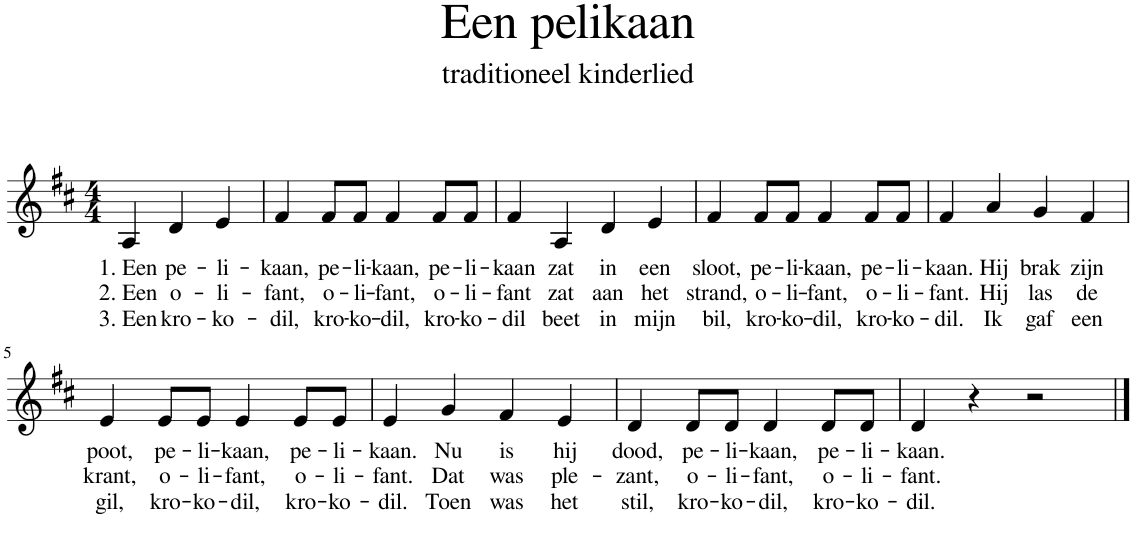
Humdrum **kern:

**kern	**text	**text	**text
*part1	*part1	*part1	*part1
*staff1	*staff1	*staff1	*staff1
*I"Piano	*	*	*
*I'Pno.	*	*	*
*clefG2	*	*	*
*k[f#c#]	*	*	*
*M4/4	*	*	*
=	=	=	=
!	!LO:LY:b	!LO:LY:b	!LO:LY:b
4A/	1. Een	2. Een	3. Een
!	!LO:LY:b	!LO:LY:b	!LO:LY:b
4d/	pe-	o-	kro-
!	!LO:LY:b	!LO:LY:b	!LO:LY:b
4e/	-li-	-li-	-ko-
=1	=1	=1	=1
!	!LO:LY:b	!LO:LY:b	!LO:LY:b
4f#/	-kaan,	-fant,	-dil,
!	!LO:LY:b	!LO:LY:b	!LO:LY:b
8f#/L	pe-	o-	kro-
!	!LO:LY:b	!LO:LY:b	!LO:LY:b
8f#/J	-li-	-li-	-ko-
!	!LO:LY:b	!LO:LY:b	!LO:LY:b
4f#/	-kaan,	-fant,	-dil,
!	!LO:LY:b	!LO:LY:b	!LO:LY:b
8f#/L	pe-	o-	kro-
!	!LO:LY:b	!LO:LY:b	!LO:LY:b
8f#/J	-li-	-li-	-ko-
=2	=2	=2	=2
!	!LO:LY:b	!LO:LY:b	!LO:LY:b
4f#/	-kaan	-fant	-dil
!	!LO:LY:b	!LO:LY:b	!LO:LY:b
4A/	zat	zat	beet
!	!LO:LY:b	!LO:LY:b	!LO:LY:b
4d/	in	aan	in
!	!LO:LY:b	!LO:LY:b	!LO:LY:b
4e/	een	het	mijn
=3	=3	=3	=3
!	!LO:LY:b	!LO:LY:b	!LO:LY:b
4f#/	sloot,	strand,	bil,
!	!LO:LY:b	!LO:LY:b	!LO:LY:b
8f#/L	pe-	o-	kro-
!	!LO:LY:b	!LO:LY:b	!LO:LY:b
8f#/J	-li-	-li-	-ko-
!	!LO:LY:b	!LO:LY:b	!LO:LY:b
4f#/	-kaan,	-fant,	-dil,
!	!LO:LY:b	!LO:LY:b	!LO:LY:b
8f#/L	pe-	o-	kro-
!	!LO:LY:b	!LO:LY:b	!LO:LY:b
8f#/J	-li-	-li-	-ko-
=4	=4	=4	=4
!	!LO:LY:b	!LO:LY:b	!LO:LY:b
4f#/	-kaan.	-fant.	-dil.
!	!LO:LY:b	!LO:LY:b	!LO:LY:b
4a/	Hij	Hij	Ik
!	!LO:LY:b	!LO:LY:b	!LO:LY:b
4g/	brak	las	gaf
!	!LO:LY:b	!LO:LY:b	!LO:LY:b
4f#/	zijn	de	een
!!LO:LB:g=z
=5	=5	=5	=5
!	!LO:LY:b	!LO:LY:b	!LO:LY:b
4e/	poot,	krant,	gil,
!	!LO:LY:b	!LO:LY:b	!LO:LY:b
8e/L	pe-	o-	kro-
!	!LO:LY:b	!LO:LY:b	!LO:LY:b
8e/J	-li-	-li-	-ko-
!	!LO:LY:b	!LO:LY:b	!LO:LY:b
4e/	-kaan,	-fant,	-dil,
!	!LO:LY:b	!LO:LY:b	!LO:LY:b
8e/L	pe-	o-	kro-
!	!LO:LY:b	!LO:LY:b	!LO:LY:b
8e/J	-li-	-li-	-ko-
=6	=6	=6	=6
!	!LO:LY:b	!LO:LY:b	!LO:LY:b
4e/	-kaan.	-fant.	-dil.
!	!LO:LY:b	!LO:LY:b	!LO:LY:b
4g/	Nu	Dat	Toen
!	!LO:LY:b	!LO:LY:b	!LO:LY:b
4f#/	is	was	was
!	!LO:LY:b	!LO:LY:b	!LO:LY:b
4e/	hij	ple-	het
=7	=7	=7	=7
!	!LO:LY:b	!LO:LY:b	!LO:LY:b
4d/	dood,	-zant,	stil,
!	!LO:LY:b	!LO:LY:b	!LO:LY:b
8d/L	pe-	o-	kro-
!	!LO:LY:b	!LO:LY:b	!LO:LY:b
8d/J	-li-	-li-	-ko-
!	!LO:LY:b	!LO:LY:b	!LO:LY:b
4d/	-kaan,	-fant,	-dil,
!	!LO:LY:b	!LO:LY:b	!LO:LY:b
8d/L	pe-	o-	kro-
!	!LO:LY:b	!LO:LY:b	!LO:LY:b
8d/J	-li-	-li-	-ko-
=8	=8	=8	=8
!	!LO:LY:b	!LO:LY:b	!LO:LY:b
4d/	-kaan.	-fant.	-dil.
4r	.	.	.
2r	.	.	.
==	==	==	==
*-	*-	*-	*-
